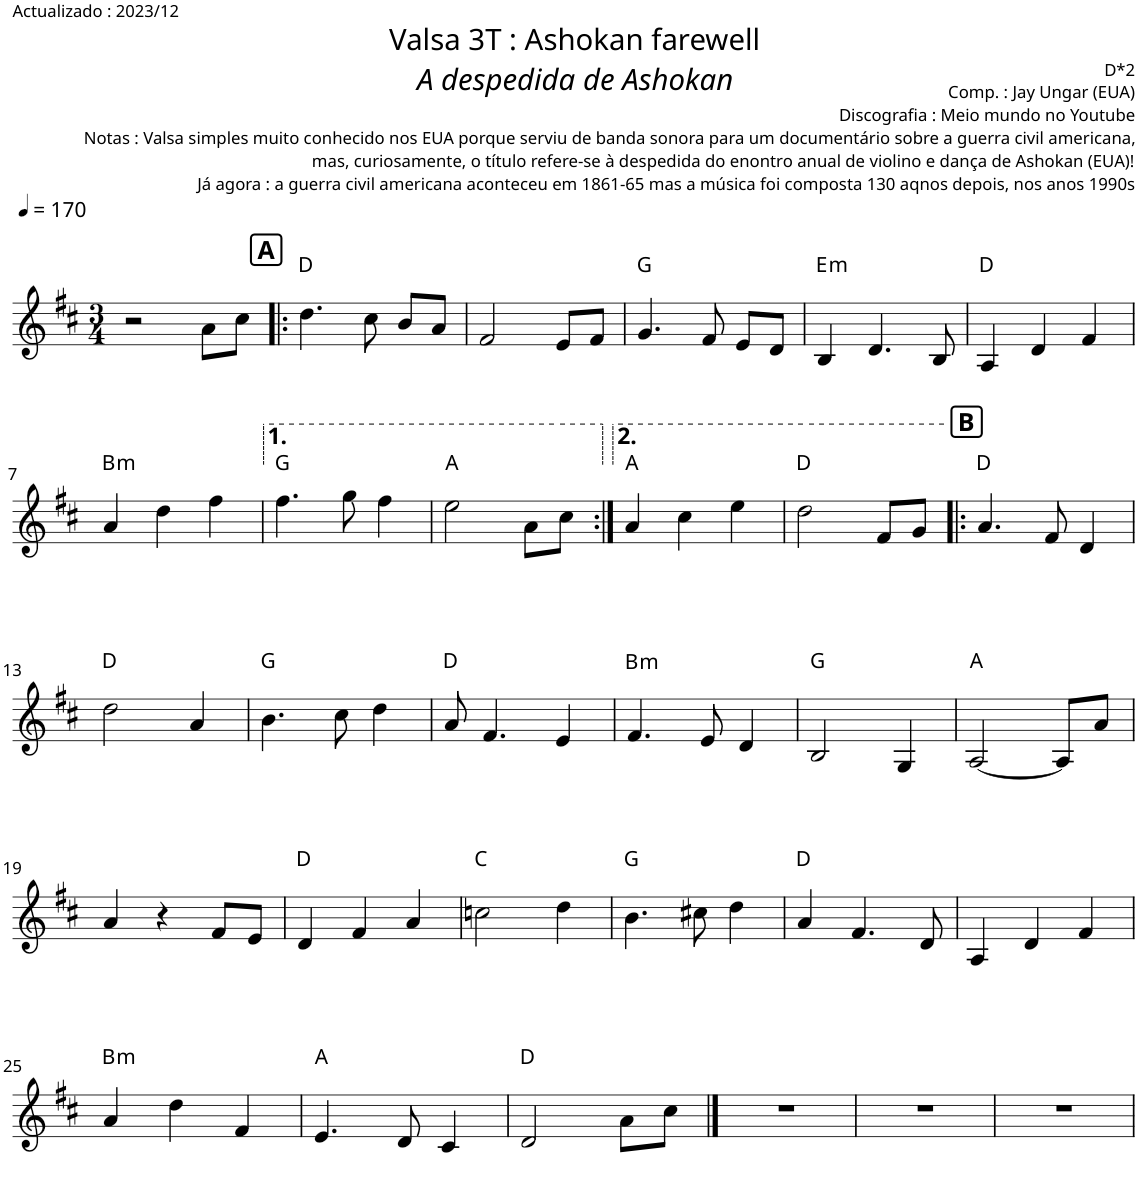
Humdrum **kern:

**kern	**harte
*part1	*part1
*staff1	*
*I"Piano	*
*I'Pno.	*
*clefG2	*
*k[f#c#]	*
*M3/4	*
*MM170	*
=1	=1
2r	.
8a\L	.
8cc#\J	.
!!LO:REH:place=s1:a:B:cj:fs=12:t=A
=2!|:	=2!|:
4.dd\	D:maj
8cc#\	.
8b/L	.
8a/J	.
=3	=3
2f#/	.
8e/L	.
8f#/J	.
=4	=4
4.g/	G:maj
8f#/	.
8e/L	.
8d/J	.
=5	=5
!	!LO:H:kt=m
4B/	E:min
4.d/	.
8B/	.
=6	=6
4A/	D:maj
4d/	.
4f#/	.
!!LO:LB:g=z
=7	=7
!	!LO:H:kt=m
4a/	B:min
4dd\	.
4ff#\	.
=8	=8
4.ff#\	G:maj
8gg\	.
4ff#\	.
=9	=9
2ee\	A:maj
8a\L	.
8cc#\J	.
=10:|!	=10:|!
4a/	A:maj
4cc#\	.
4ee\	.
=11	=11
2dd\	D:maj
8f#/L	.
8g/J	.
!!LO:REH:place=s1:a:B:cj:fs=12:t=B
=12!|:	=12!|:
4.a/	D:maj
8f#/	.
4d/	.
!!LO:LB:g=z
=13	=13
2dd\	D:maj
4a/	.
=14	=14
4.b\	G:maj
8cc#\	.
4dd\	.
=15	=15
8a/	D:maj
4.f#/	.
4e/	.
=16	=16
!	!LO:H:kt=m
4.f#/	B:min
8e/	.
4d/	.
=17	=17
2B/	G:maj
4G/	.
=18	=18
[2A/	A:maj
8A/L]	.
8a/J	.
!!LO:LB:g=z
=19	=19
4a/	.
4r	.
8f#/L	.
8e/J	.
=20	=20
4d/	D:maj
4f#/	.
4a/	.
=21	=21
2ccn\	C:maj
4dd\	.
=22	=22
4.b\	G:maj
8cc#X\	.
4dd\	.
=23	=23
4a/	D:maj
4.f#/	.
8d/	.
=24	=24
4A/	.
4d/	.
4f#/	.
!!LO:LB:g=z
=25	=25
!	!LO:H:kt=m
4a/	B:min
4dd\	.
4f#/	.
=26	=26
4.e/	A:maj
8d/	.
4c#/	.
=27	=27
2d/	D:maj
8a\L	.
8cc#\J	.
==28	==28
2.r	.
=29	=29
2.r	.
=30	=30
2.r	.
=	=
*-	*-
